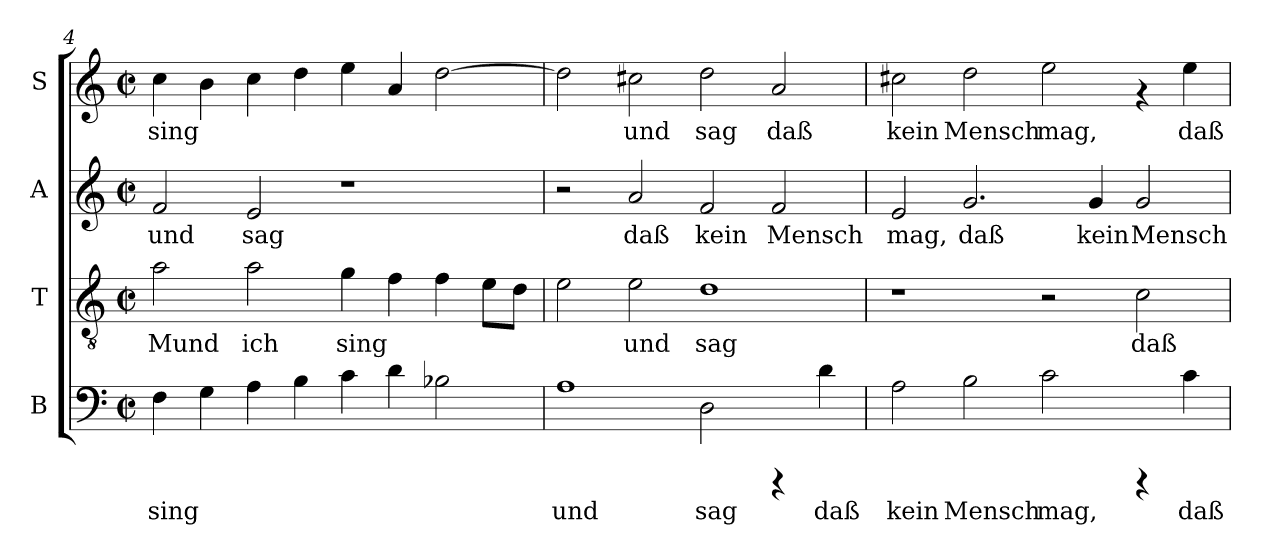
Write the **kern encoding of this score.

**kern	**text	**kern	**text	**kern	**text	**kern	**text
*part4	*part4	*part3	*part3	*part2	*part2	*part1	*part1
*staff4	*staff4	*staff3	*staff3	*staff2	*staff2	*staff1	*staff1
*I"B	*	*I"T	*	*I"A	*	*I"S	*
!!LO:LB:g=z
*clefF4	*	*clefGv2	*	*clefG2	*	*clefG2	*
*k[]	*	*k[]	*	*k[]	*	*k[]	*
*C:	*	*C:	*	*C:	*	*C:	*
*M2/2	*	*M2/2	*	*M2/2	*	*M2/2	*
*met(c|)	*	*met(c|)	*	*met(c|)	*	*met(c|)	*
=4	=4	=4	=4	=4	=4	=4	=4
!	!LO:LY:b:cj	!	!LO:LY:b:cj	!	!LO:LY:b:cj	!	!LO:LY:b:cj
4F\	sing	2a\	Mund	2f/	und	4cc\	sing
!	!LO:LY:b:cj	!	!	!	!	!	!LO:LY:b:cj
4G\	.	.	.	.	.	4b\	.
!	!LO:LY:b:cj	!	!LO:LY:b:cj	!	!LO:LY:b:cj	!	!LO:LY:b:cj
4A\	.	2a\	ich	2e/	sag	4cc\	.
!	!LO:LY:b:cj	!	!	!	!	!	!LO:LY:b:cj
4B\	.	.	.	.	.	4dd\	.
!	!LO:LY:b:cj	!	!LO:LY:b:cj	!	!	!	!LO:LY:b:cj
4c\	.	4g\	sing	1r	.	4ee\	.
!	!LO:LY:b:cj	!	!LO:LY:b:cj	!	!	!	!LO:LY:b:cj
4d\	.	4f\	.	.	.	4a/	.
!	!LO:LY:b:cj	!	!LO:LY:b:cj	!	!	!	!LO:LY:b:cj
2B-X\	.	4f\	.	.	.	[>2dd\	.
!	!	!	!LO:LY:b:cj	!	!	!	!
.	.	8e\L	.	.	.	.	.
!	!	!	!LO:LY:b:cj	!	!	!	!
.	.	8d\J	.	.	.	.	.
=5	=5	=5	=5	=5	=5	=5	=5
!	!LO:LY:b:cj	!	!LO:LY:b:cj	!	!	!	!LO:LY:b:cj
1A	und	2e\	.	2r	.	2dd\]	.
!	!	!	!LO:LY:b:cj	!	!LO:LY:b:cj	!	!LO:LY:b:cj
.	.	2e\	und	2a/	daß	2cc#\	und
!	!LO:LY:b:cj	!	!LO:LY:b:cj	!	!LO:LY:b:cj	!	!LO:LY:b:cj
2D\	sag	1d	sag	2f/	kein	2dd\	sag
!	!	!	!	!	!LO:LY:b:cj	!	!LO:LY:b:cj
4rCCC	.	.	.	2f/	Mensch	2a/	daß
!	!LO:LY:b:cj	!	!	!	!	!	!
4d\	daß	.	.	.	.	.	.
=6	=6	=6	=6	=6	=6	=6	=6
!	!LO:LY:b:cj	!	!	!	!LO:LY:b:cj	!	!LO:LY:b:cj
2A\	kein	1r	.	2e/	mag,	2cc#X\	kein
!	!LO:LY:b:cj	!	!	!	!LO:LY:b:cj	!	!LO:LY:b:cj
2B\	Mensch	.	.	2.g/	daß	2dd\	Mensch
!	!LO:LY:b:cj	!	!	!	!	!	!LO:LY:b:cj
2c\	mag,	2r	.	.	.	2ee\	mag,
!	!	!	!	!	!LO:LY:b:cj	!	!
.	.	.	.	4g/	kein	.	.
!	!	!	!LO:LY:b:cj	!	!LO:LY:b:cj	!	!
4rCCC	.	2c\	daß	2g/	Mensch	4rf	.
!	!LO:LY:b:cj	!	!	!	!	!	!LO:LY:b:cj
4c\	daß	.	.	.	.	4ee\	daß
=	=	=	=	=	=	=	=
*-	*-	*-	*-	*-	*-	*-	*-
